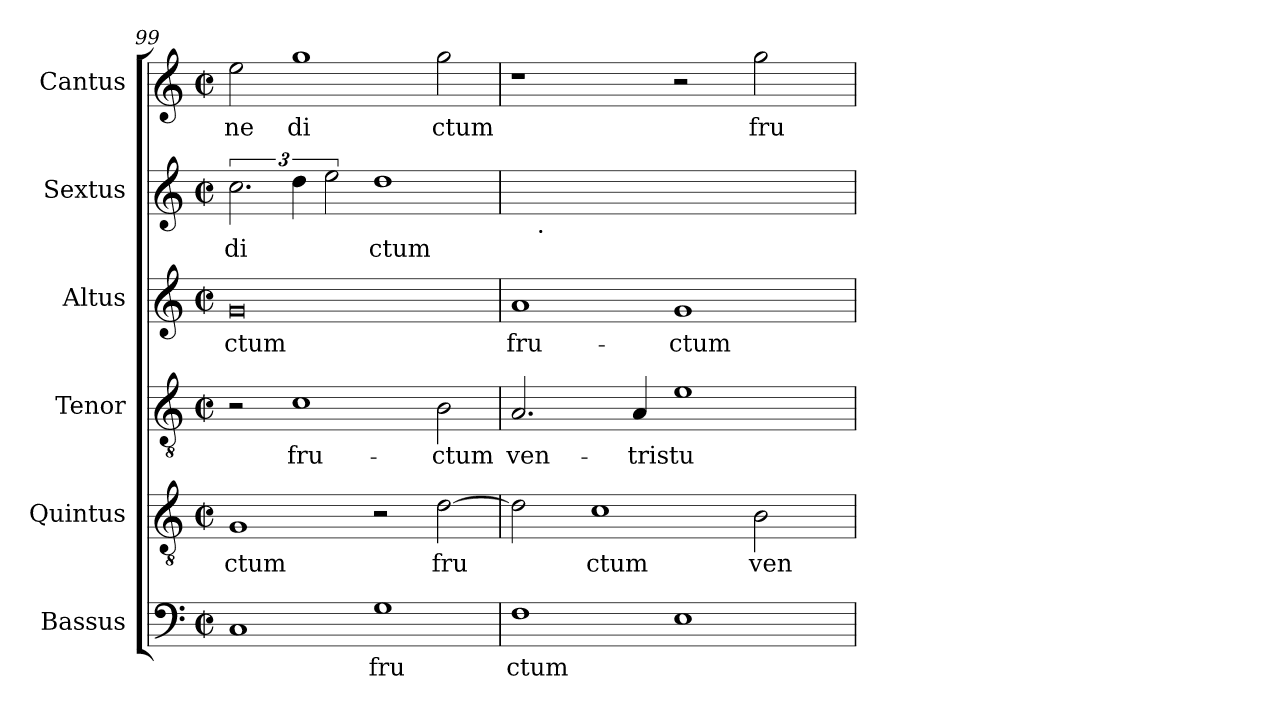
**kern	**text	**kern	**text	**kern	**text	**kern	**text	**kern	**text	**kern	**text
*part6	*part6	*part5	*part5	*part4	*part4	*part3	*part3	*part2	*part2	*part1	*part1
*staff6	*staff6	*staff5	*staff5	*staff4	*staff4	*staff3	*staff3	*staff2	*staff2	*staff1	*staff1
*I"Bassus	*	*I"Quintus	*	*I"Tenor	*	*I"Altus	*	*I"Sextus	*	*I"Cantus	*
*I'Bassus	*	*I'Quintus	*	*I'Tenor	*	*I'Altus	*	*I'Sextus	*	*I'Cantus	*
*clefF4	*	*clefGv2	*	*clefGv2	*	*clefG2	*	*clefG2	*	*clefG2	*
*M2/2	*	*M2/2	*	*M2/2	*	*M2/2	*	*M2/2	*	*M2/2	*
*met(c|)	*	*met(c|)	*	*met(c|)	*	*met(c|)	*	*met(c|)	*	*met(c|)	*
=99	=99	=99	=99	=99	=99	=99	=99	=99	=99	=99	=99
!	!	!	!LO:LY:b:cj	!	!	!	!LO:LY:b:cj	!	!LO:LY:b:cj	!	!LO:LY:b:cj
1C	.	1G	ctum	2r	.	0g	-ctum	3.cc\	di	2ee\	ne
!	!	!	!	!	!LO:LY:b:cj	!	!	!	!	!	!LO:LY:b:cj
.	.	.	.	1c	fru-	.	.	6dd\	.	1gg	di
.	.	.	.	.	.	.	.	3ee\	.	.	.
!	!LO:LY:b:cj	!	!	!	!	!	!	!	!LO:LY:b:cj	!	!
1G	fru	2r	.	.	.	.	.	1dd	ctum	.	.
!	!	!	!LO:LY:b	!	!LO:LY:b:cj	!	!	!	!	!	!LO:LY:b:cj
.	.	[>2d\	fru	2B\	-ctum	.	.	.	.	2gg\	ctum
=100	=100	=100	=100	=100	=100	=100	=100	=100	=100	=100	=100
!	!LO:LY:b	!	!	!	!LO:LY:b:cj	!	!LO:LY:b:cj	!	!	!	!
1F	ctum	2d\]	.	2.A/	ven-	1a	fru-	16..ryy	.	1r	.
!	!	!	!	!	!	!	!	!LO:TX:b:t=.	!	!	!
.	.	.	.	.	.	.	.	1ryy	.	.	.
!	!	!	!LO:LY:b:cj	!	!	!	!	!	!	!	!
.	.	1c	ctum	.	.	.	.	.	.	.	.
!	!	!	!	!	!LO:LY:b:cj	!	!	!	!	!	!
.	.	.	.	4A/	-tris	.	.	.	.	.	.
!	!	!	!	!	!LO:LY:b:cj	!	!LO:LY:b:cj	!	!	!	!
1E	.	.	.	1e	tu-	1g	-ctum	.	.	2r	.
.	.	.	.	.	.	.	.	2ryy	.	.	.
!	!	!	!LO:LY:b:cj	!	!	!	!	!	!	!	!LO:LY:b
.	.	2B\	ven	.	.	.	.	.	.	2gg\	fru
.	.	.	.	.	.	.	.	4ryy	.	.	.
.	.	.	.	.	.	.	.	8ryy	.	.	.
.	.	.	.	.	.	.	.	64ryy	.	.	.
=	=	=	=	=	=	=	=	=	=	=	=
*-	*-	*-	*-	*-	*-	*-	*-	*-	*-	*-	*-
